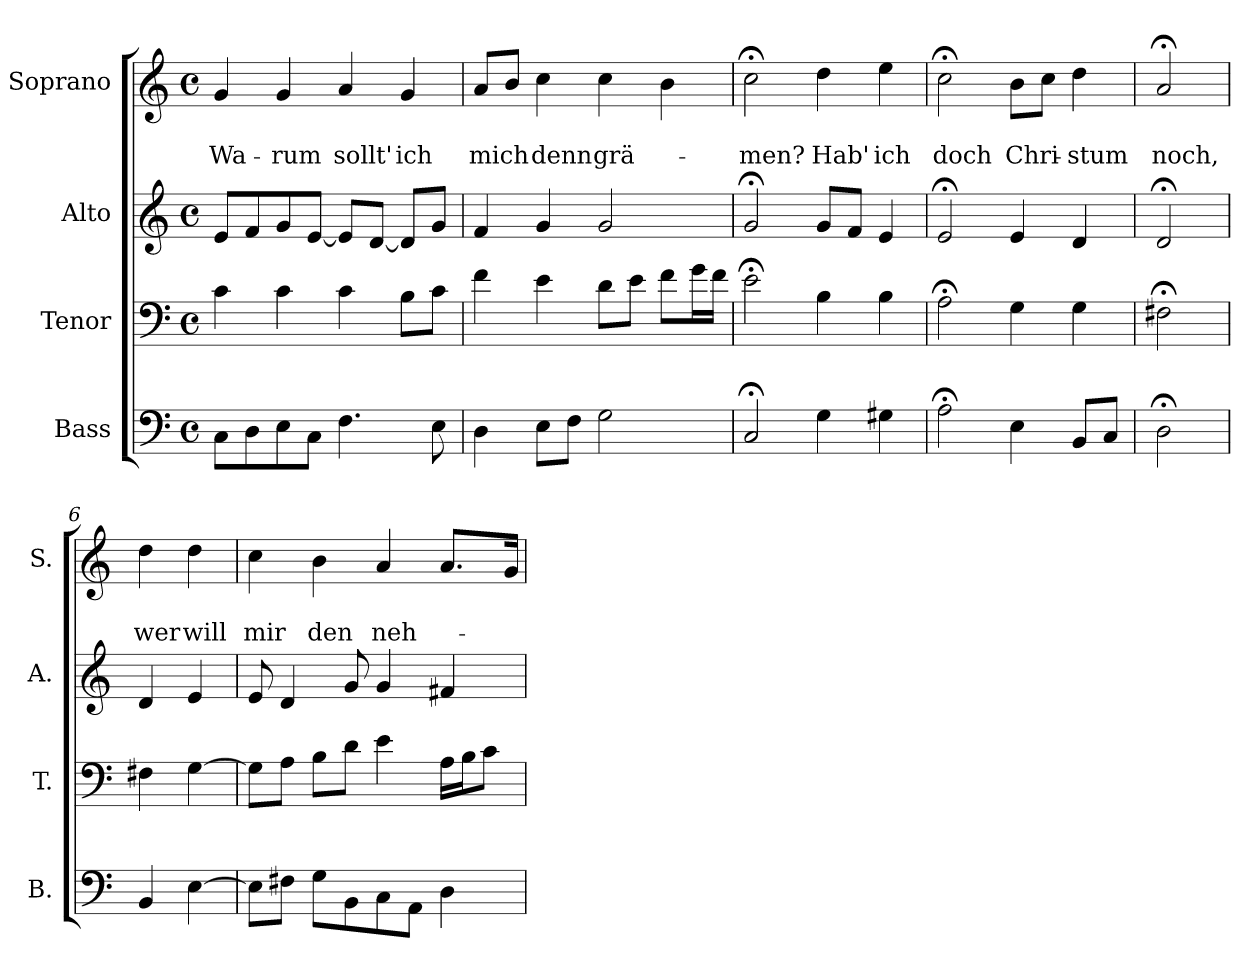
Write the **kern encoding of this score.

**kern	**kern	**kern	**kern	**text	**text
*part4	*part3	*part2	*part1	*part1	*part1
*staff4	*staff3	*staff2	*staff1	*staff1	*staff1
*I"Bass	*I"Tenor	*I"Alto	*I"Soprano	*	*
*I'B.	*I'T.	*I'A.	*I'S.	*	*
*clefF4	*clefF4	*clefG2	*clefG2	*	*
*k[]	*k[]	*k[]	*k[]	*	*
*	*	*	*C:	*	*
*M4/4	*M4/4	*M4/4	*M4/4	*	*
*met(c)	*met(c)	*met(c)	*met(c)	*	*
=1	=1	=1	=1	=1	=1
8C\L	4c\	8e/L	4g/	.	Wa-
8D\	.	8f/	.	.	.
8E\	4c\	8g/	4g/	.	-rum
8C\J	.	[8e/J	.	.	.
4.F\	4c\	8e/L]	4a/	.	sollt'
.	.	[8d/J	.	.	.
.	8B\L	8d/L]	4g/	.	ich
8E\	8c\J	8g/J	.	.	.
=2	=2	=2	=2	=2	=2
4D\	4f\	4f/	8a/L	.	mich
.	.	.	8b/J	.	.
8E\L	4e\	4g/	4cc\	.	denn
8F\J	.	.	.	.	.
2G\	8d\L	2g/	4cc\	.	grä-
.	8e\J	.	.	.	.
.	8f\L	.	4b\	.	.
.	16g\L	.	.	.	.
.	16f\JJ	.	.	.	.
=3	=3	=3	=3	=3	=3
2C;</	2e;<\	2g;</	2cc;<\	.	-men?
4G\	4B\	8g/L	4dd\	.	Hab'
.	.	8f/J	.	.	.
4G#X\	4B\	4e/	4ee\	.	ich
=4	=4	=4	=4	=4	=4
2A;<\	2A;<\	2e;</	2cc;<\	.	doch
4E\	4G\	4e/	8b\L	.	Chri-
.	.	.	8cc\J	.	.
8BB/L	4G\	4d/	4dd\	.	-stum
8C/J	.	.	.	.	.
=5	=5	=5	=5	=5	=5
2D;<\	2F#X;<\	2d;</	2a;</	.	noch,
!!LO:LB:g=z
=6	=6	=6	=6	=6	=6
4BB/	4F#X\	4d/	4dd\	.	wer
[4E\	[4G\	4e/	4dd\	.	will
=7	=7	=7	=7	=7	=7
8E\L]	8G\L]	8e/	4cc\	.	mir
8F#X\J	8A\J	4d/	.	.	.
8G\L	8B\L	.	4b\	.	den
8BB\	8d\J	8g/	.	.	.
8C\	4e\	4g/	4a/	.	neh-
8AA\J	.	.	.	.	.
4D\	16A\LL	4f#X/	8.a/L	.	.
.	16B\J	.	.	.	.
.	8c\J	.	.	.	.
.	.	.	16g/Jk	.	.
=	=	=	=	=	=
*-	*-	*-	*-	*-	*-
